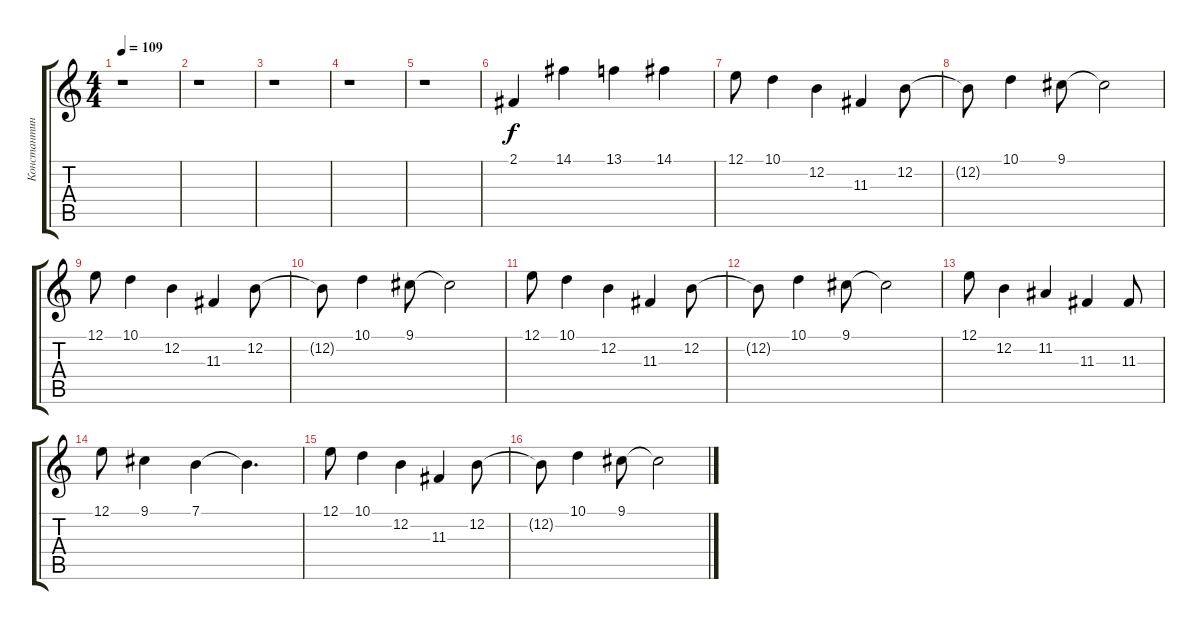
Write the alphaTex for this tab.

\track ("Константин Бекрев" "Константин") {instrument vibraphone}
\staff {score tabs}
\tuning (E4 B3 G3 D3 A2 E2) {hide}
\ts (4 4)
\tempo 109
\clef g2
\ks c
r.1{dy f} |
r.1 |
r.1 |
r.1 |
r.1 |
2.1.4 14.1.4 13.1.4 14.1.4 |
12.1.8 10.1.4 12.2.4 11.3.4 12.2.8 |
12.2{t}.8 10.1.4 9.1.8 9.1{t}.2 |
12.1.8 10.1.4 12.2.4 11.3.4 12.2.8 |
12.2{t}.8 10.1.4 9.1.8 9.1{t}.2 |
12.1.8 10.1.4 12.2.4 11.3.4 12.2.8 |
12.2{t}.8 10.1.4 9.1.8 9.1{t}.2 |
12.1.8 12.2.4 11.2.4 11.3.4 11.3.8 |
12.1.8 9.1.4 7.1.4 7.1{t}.4{d} |
12.1.8 10.1.4 12.2.4 11.3.4 12.2.8 |
12.2{t}.8 10.1.4 9.1.8 9.1{t}.2
